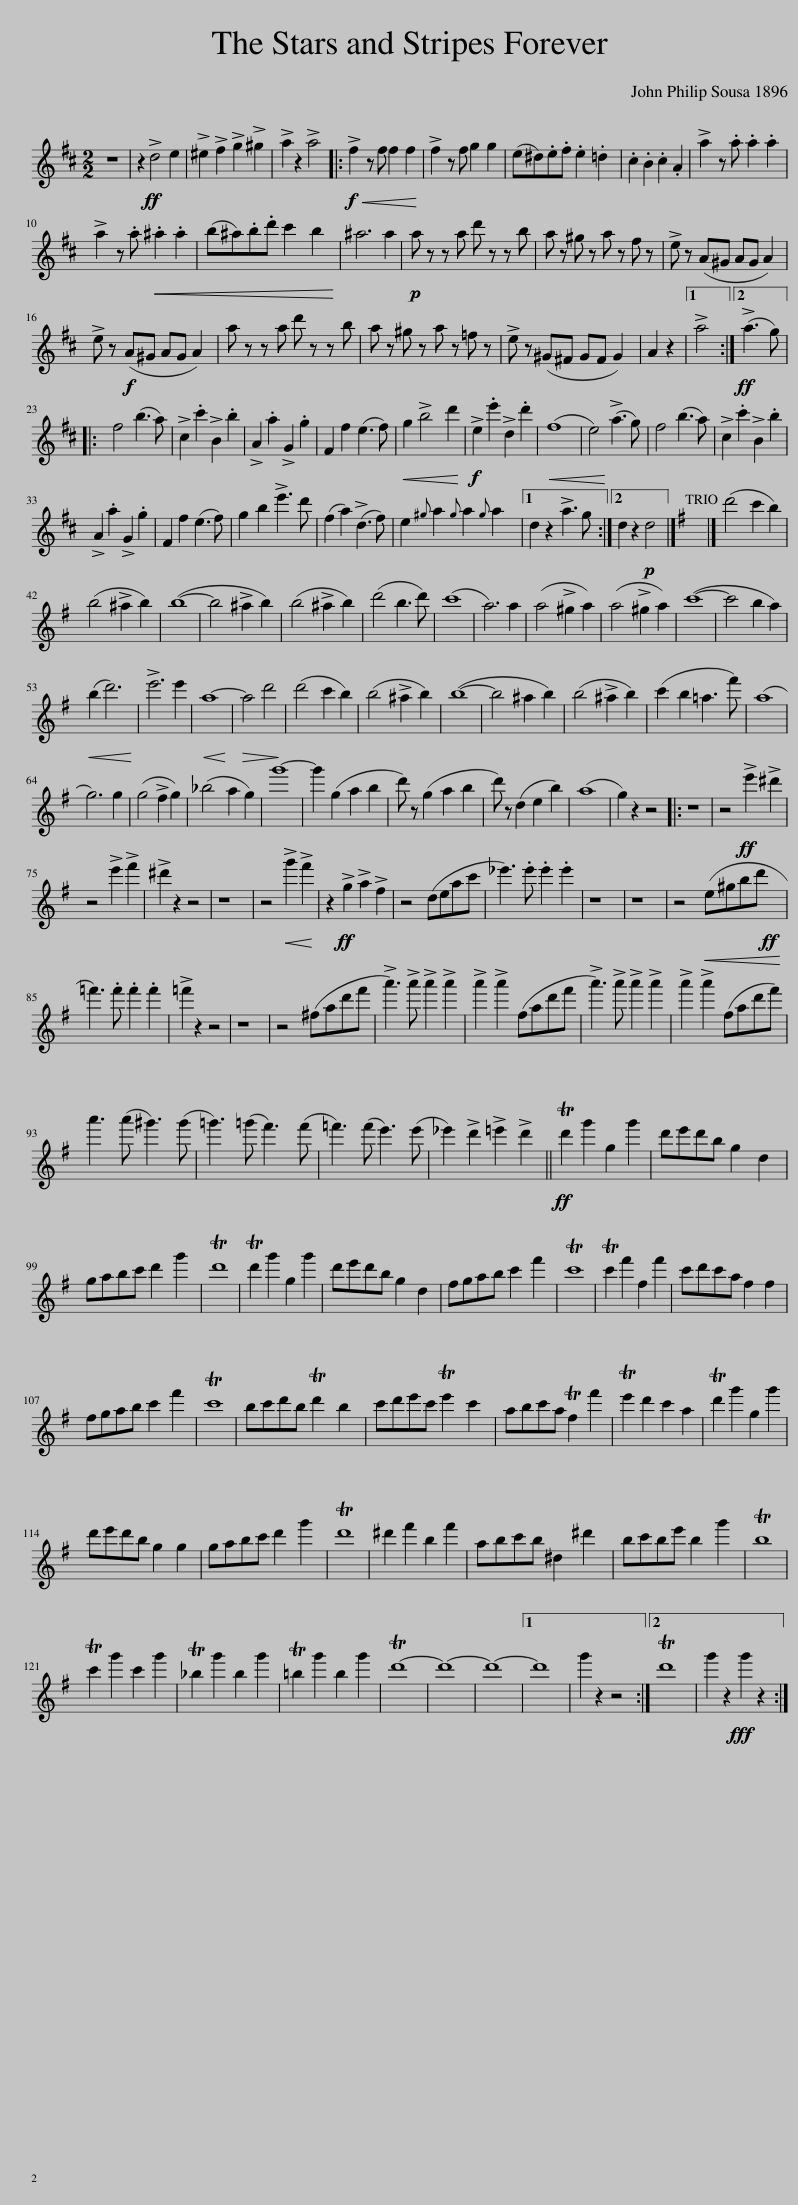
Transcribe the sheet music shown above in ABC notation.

X:1
L:1/8
M:2/2
I:linebreak $
K:D
V:1 treble
V:1
 z8 | z2!ff! !>!d4 e2 | !>!^e2 !>!f2 !>!g2 !>!^g2 | !>!a2 z2 !>!a4 |:!f!!<(! !>!f2 z f f2 f2!<)! | %5
 !>!f2 z f g2 g2 | (e^d).e.f .e2 .=d2 | .c2 .B2 .c2 .A2 | !>!a2 z .a .a2 .a2 |$ !>!a2 z .a!<(! .^a2 .a2 | %10
 (b^a).b.d' c'2 b2!<)! | ^a6 a2 |!p! a z z a d' z z b | a z ^g z a z f z | !>!e z (A^G AG A2) |$ %15
 !>!e z!f! (A^G AG A2) | a z z a d' z z b | a z ^g z a z =f z | !>!e z (^G^F GF G2) | A2 z2 |1 %20
 !>!a4 :|2!ff! (!>!a3 g) |:$ f4 (b3 a) | !>!c2 .c'2 !>!B2 .b2 | !>!A2 .a2 !>!G2 .g2 | %25
 F2 f2 (e3 f) |!<(! g2 !>!b4 d'2!<)! |!f! !>!e2 .e'2 !>!d2 .d'2 |!<(! (f8 | e4)!<)! (!>!a3 g) | %30
 f4 (b3 a) | !>!c2 .c'2 !>!B2 .b2 |$ !>!A2 .a2 !>!G2 .g2 | F2 f2 (e3 f) | g2 b2 !>!e'3 d' | %35
 (f2 a2) (!>!d3 f) | e2{^g} a2{g} a2{g} a2 |1 d2 z2 !>!a3 g :|2 d2 z2!p! d4 |][K:G] x8 |] %40
 (d'4 c'2 b2) |$ (b4 !>!^a2 b2) | (b8- | b4 !>!^a2 b2) | (b4 !>!^a2 b2) | %45
 (d'4 b3 d') | (c'8 | a6) a2 | (a4 !>!^g2 a2) | (a4 !>!^g2 a2) | %50
 (c'8- | c'4 b2 a2) |$!<(! (b2 d'6)!<)! | !>!e'6 e'2 |!<(! a8-!<)! | %55
!>(! a4 d'4!>)! | (d'4 c'2 b2) | (b4 !>!^a2 b2) | (b8- | b4 ^a2 b2) | %60
 (b4 !>!^a2 b2) | (c'2 b2 =a3 f') | (a8 |$ g6) g2 | (g4 !>!f2 g2) | %65
 (_b4 a2 g2) | g'8- | g'2 (g2 a2 b2 | d') z (g2 a2 b2 | d') z (d2 e2 b2) | %70
 (a8 | g2) z2 z4 |: z8 | z4!ff! !>!e'2 !>!^d'2 |$ z4 !>!e'2 !>!f'2 | %75
 !>!^d'2 z2 z4 | z8 | z4!<(! !>!g'2 !>!f'2!<)! | z2!ff! !>!g2 !>!a2 !>!f2 | z4 (deac' | %80
 _e'3) .e' .e'2 .e'2 | z8 | z8 | z4!<(! (e^gbd'!<)!!ff! |$ =f'3) .f' .f'2 .f'2 | %85
 !>!=f'2 z2 z4 | z8 | z4 (^fad'f' | !>!a'3) !>!a' !>!a'2 !>!a'2 | !>!a'2 !>!a'2 (fad'f' | %90
 !>!a'3) !>!a' !>!a'2 !>!a'2 | !>!a'2 !>!a'2 (fad'f') |$ a'3 (a' ^g'3) (g' | =g'3) (=g' f'3) (f' | =f'3) (f' e'3) (e' | %95
 _e'2) !>!d'2 !>!=e'2 !>!d'2 ||!ff! Td'2 g'2 g2 g'2 | d'e'd'b g2 d2 |$ gabc' d'2 g'2 | Td'8 | %100
 Td'2 g'2 g2 g'2 | d'e'd'b g2 d2 | fgab c'2 f'2 | Tc'8 | Tc'2 f'2 f2 f'2 | %105
 c'd'c'a f2 f2 |$ fgab c'2 f'2 | Tc'8 | bc'd'b Td'2 b2 | c'd'e'c' Te'2 c'2 | %110
 abc'a Tf2 f'2 | Te'2 d'2 c'2 a2 | Td'2 g'2 g2 g'2 |$ d'e'd'b g2 g2 | gabc' d'2 g'2 | %115
 Td'8 | ^d'2 f'2 b2 f'2 | abc'b ^d2 ^d'2 | bc'be' b2 g'2 | Tb8 |$ %120
 Tc'2 g'2 c'2 g'2 | T_b2 g'2 b2 g'2 | T=b2 g'2 b2 g'2 | Td'8- | d'8- | %125
 d'8- |1 d'8 | g'2 z2 z4 :|2 Td'8 | g'2 z2!fff! g'2 z2 :| %130
